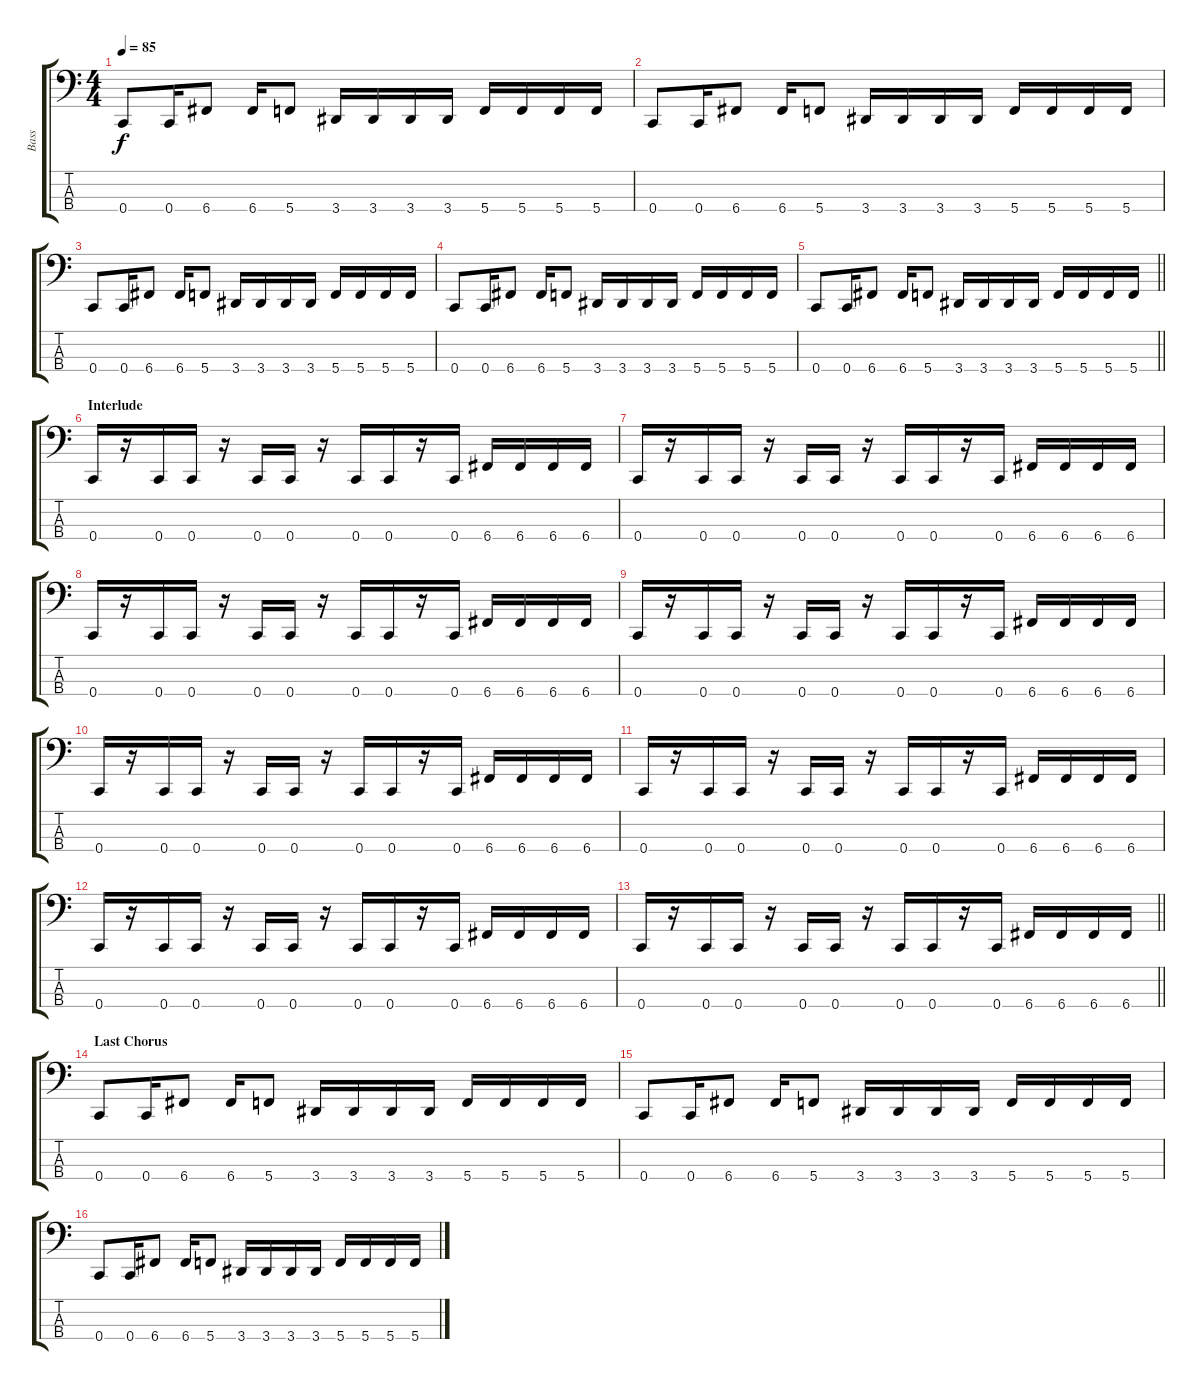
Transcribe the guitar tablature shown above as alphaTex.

\track ("Bass" "Bass") {instrument electricbasspick}
\staff {score tabs}
\tuning (F2 C2 G1 C1) {hide}
\ts (4 4)
\tempo 85
\clef f4
\ks c
0.4.8{dy f} 0.4.16 6.4.8 6.4.16 5.4.8 3.4.16 3.4.16 3.4.16 3.4.16 5.4.16 5.4.16 5.4.16 5.4.16 |
0.4.8 0.4.16 6.4.8 6.4.16 5.4.8 3.4.16 3.4.16 3.4.16 3.4.16 5.4.16 5.4.16 5.4.16 5.4.16 |
0.4.8 0.4.16 6.4.8 6.4.16 5.4.8 3.4.16 3.4.16 3.4.16 3.4.16 5.4.16 5.4.16 5.4.16 5.4.16 |
0.4.8 0.4.16 6.4.8 6.4.16 5.4.8 3.4.16 3.4.16 3.4.16 3.4.16 5.4.16 5.4.16 5.4.16 5.4.16 |
\barLineRight lightlight
0.4.8 0.4.16 6.4.8 6.4.16 5.4.8 3.4.16 3.4.16 3.4.16 3.4.16 5.4.16 5.4.16 5.4.16 5.4.16 |
\section ("" "Interlude")
0.4.16 r.16 0.4.16 0.4.16 r.16 0.4.16 0.4.16 r.16 0.4.16 0.4.16 r.16 0.4.16 6.4.16 6.4.16 6.4.16 6.4.16 |
0.4.16 r.16 0.4.16 0.4.16 r.16 0.4.16 0.4.16 r.16 0.4.16 0.4.16 r.16 0.4.16 6.4.16 6.4.16 6.4.16 6.4.16 |
0.4.16 r.16 0.4.16 0.4.16 r.16 0.4.16 0.4.16 r.16 0.4.16 0.4.16 r.16 0.4.16 6.4.16 6.4.16 6.4.16 6.4.16 |
0.4.16 r.16 0.4.16 0.4.16 r.16 0.4.16 0.4.16 r.16 0.4.16 0.4.16 r.16 0.4.16 6.4.16 6.4.16 6.4.16 6.4.16 |
0.4.16 r.16 0.4.16 0.4.16 r.16 0.4.16 0.4.16 r.16 0.4.16 0.4.16 r.16 0.4.16 6.4.16 6.4.16 6.4.16 6.4.16 |
0.4.16 r.16 0.4.16 0.4.16 r.16 0.4.16 0.4.16 r.16 0.4.16 0.4.16 r.16 0.4.16 6.4.16 6.4.16 6.4.16 6.4.16 |
0.4.16 r.16 0.4.16 0.4.16 r.16 0.4.16 0.4.16 r.16 0.4.16 0.4.16 r.16 0.4.16 6.4.16 6.4.16 6.4.16 6.4.16 |
\barLineRight lightlight
0.4.16 r.16 0.4.16 0.4.16 r.16 0.4.16 0.4.16 r.16 0.4.16 0.4.16 r.16 0.4.16 6.4.16 6.4.16 6.4.16 6.4.16 |
\section ("" "Last Chorus")
0.4.8 0.4.16 6.4.8 6.4.16 5.4.8 3.4.16 3.4.16 3.4.16 3.4.16 5.4.16 5.4.16 5.4.16 5.4.16 |
0.4.8 0.4.16 6.4.8 6.4.16 5.4.8 3.4.16 3.4.16 3.4.16 3.4.16 5.4.16 5.4.16 5.4.16 5.4.16 |
0.4.8 0.4.16 6.4.8 6.4.16 5.4.8 3.4.16 3.4.16 3.4.16 3.4.16 5.4.16 5.4.16 5.4.16 5.4.16
